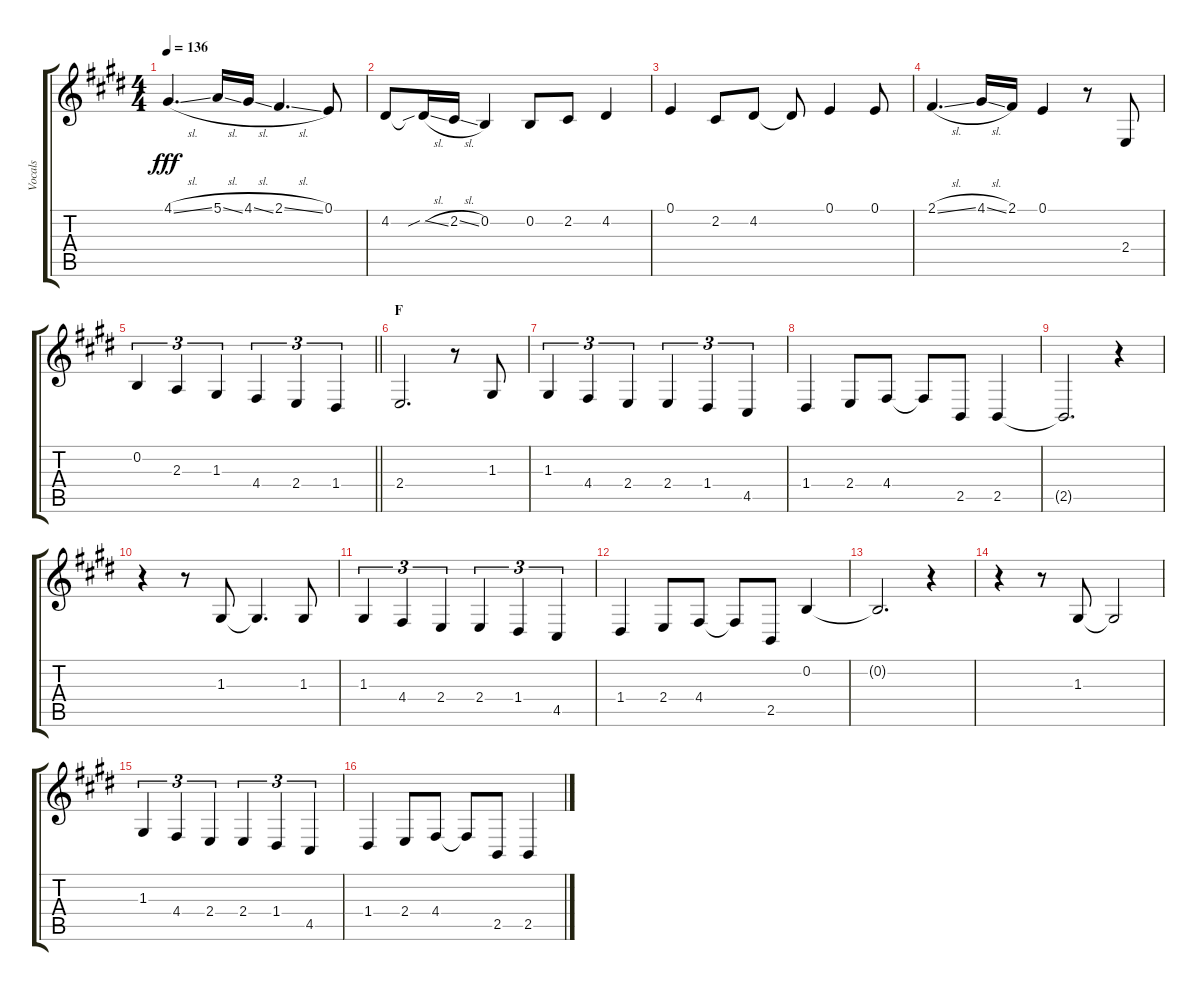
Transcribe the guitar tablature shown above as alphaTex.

\track ("Vocals" "Vocals") {instrument voiceoohs}
\staff {score tabs}
\tuning (E4 B3 G3 D3 A2 E2) {hide}
\ts (4 4)
\tempo 136
\clef g2
\ks e
4.1{sl}.4{d dy fff} 5.1{sl}.16 4.1{sl}.16 2.1{sl}.4{d} 0.1.8 |
4.2.8 4.2{sib sl t}.16 2.2{sl}.16 0.2.4 0.2.8 2.2.8 4.2.4 |
0.1.4 2.2.8 4.2.8 4.2{t}.8 0.1.4 0.1.8 |
2.1{sl}.4{d} 4.1{sl}.16 2.1.16 0.1.4 r.8 2.4.8 |
\barLineRight lightlight
0.2.4{tu (3 2)} 2.3.4{tu (3 2)} 1.3.4{tu (3 2)} 4.4.4{tu (3 2)} 2.4.4{tu (3 2)} 1.4.4{tu (3 2)} |
\section ("" "F")
2.4.2{d} r.8 1.3.8 |
1.3.4{tu (3 2)} 4.4.4{tu (3 2)} 2.4.4{tu (3 2)} 2.4.4{tu (3 2)} 1.4.4{tu (3 2)} 4.5.4{tu (3 2)} |
1.4.4 2.4.8 4.4.8 4.4{t}.8 2.5.8 2.5.4 |
2.5{t}.2{d} r.4 |
r.4 r.8 1.3.8 1.3{t}.4{d} 1.3.8 |
1.3.4{tu (3 2)} 4.4.4{tu (3 2)} 2.4.4{tu (3 2)} 2.4.4{tu (3 2)} 1.4.4{tu (3 2)} 4.5.4{tu (3 2)} |
1.4.4 2.4.8 4.4.8 4.4{t}.8 2.5.8 0.2.4 |
0.2{t}.2{d} r.4 |
r.4 r.8 1.3.8 1.3{t}.2 |
1.3.4{tu (3 2)} 4.4.4{tu (3 2)} 2.4.4{tu (3 2)} 2.4.4{tu (3 2)} 1.4.4{tu (3 2)} 4.5.4{tu (3 2)} |
1.4.4 2.4.8 4.4.8 4.4{t}.8 2.5.8 2.5.4
